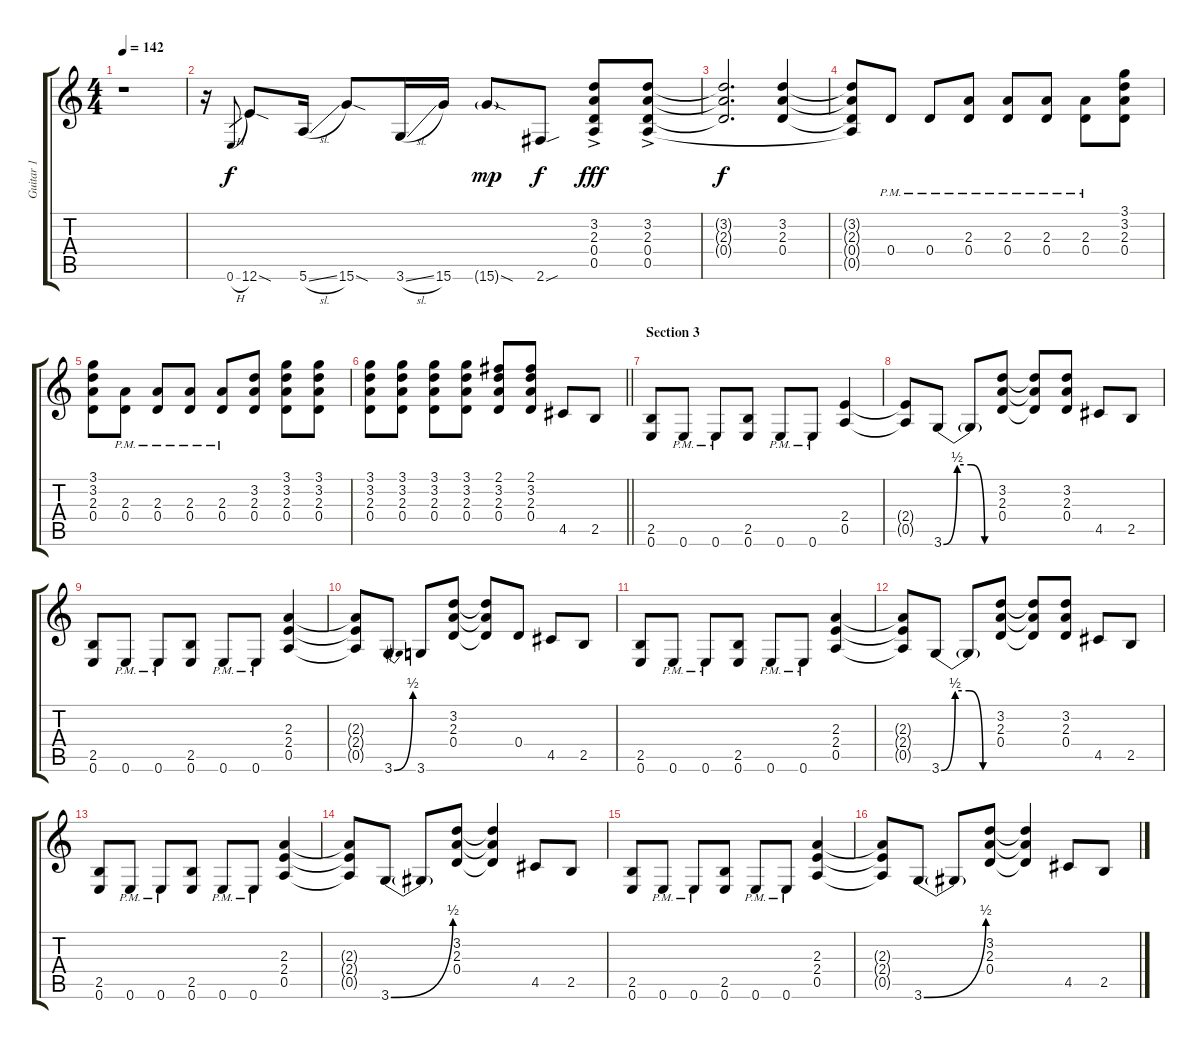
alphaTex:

\track ("Guitar 1" "Guitar 1") {instrument overdrivenguitar}
\staff {score tabs}
\tuning (E4 B3 G3 D3 A2 E2) {hide}
\ts (4 4)
\tempo 142
\clef g2
\ks c
r.1{dy fff} |
r.16 0.6{h}.8{gr dy f} 12.6{sod}.8 5.6{sl}.16 15.6{sod}.8 3.6{sl}.16 15.6.16 15.6{sod g}.8{dy mp} 2.6{sou}.8{dy f} (3.2{ac} 2.3{ac} 0.4{ac} 0.5{ac}).8{dy fff} (3.2{ac} 2.3{ac} 0.4{ac} 0.5{ac}).8 |
(3.2{t} 2.3{t} 0.4{t}).2{d dy f} (3.2 2.3 0.4).4 |
(3.2{t} 2.3{t} 0.4{t} 0.5{t}).8 0.4{pm}.8 0.4{pm}.8 (2.3{pm} 0.4{pm}).8 (2.3{pm} 0.4{pm}).8 (2.3{pm} 0.4{pm}).8 (2.3{pm} 0.4{pm}).8 (3.1 3.2 2.3 0.4).8 |
(3.1 3.2 2.3 0.4).8 (2.3{pm} 0.4{pm}).8 (2.3{pm} 0.4{pm}).8 (2.3{pm} 0.4{pm}).8 (2.3{pm} 0.4{pm}).8 (3.2 2.3 0.4).8 (3.1 3.2 2.3 0.4).8 (3.1 3.2 2.3 0.4).8 |
\barLineRight lightlight
(3.1 3.2 2.3 0.4).8 (3.1 3.2 2.3 0.4).8 (3.1 3.2 2.3 0.4).8 (3.1 3.2 2.3 0.4).8 (2.1 3.2 2.3 0.4).8 (2.1 3.2 2.3 0.4).8 4.5.8 2.5.8 |
\section ("" "Section 3")
(2.5 0.6).8 0.6{pm}.8 0.6{pm}.8 (2.5 0.6).8 0.6{pm}.8 0.6{pm}.8 (2.4 0.5).4 |
(2.4{t} 0.5{t}).8 3.6{be (custom 0 0 15 2 30 2 45 0 60 0)}.8 3.6{t}.8 (3.2 2.3 0.4).8 (3.2{t} 2.3{t} 0.4{t}).8 (3.2 2.3 0.4).8 4.5.8 2.5.8 |
(2.5 0.6).8 0.6{pm}.8 0.6{pm}.8 (2.5 0.6).8 0.6{pm}.8 0.6{pm}.8 (2.3 2.4 0.5).4 |
(2.3{t} 2.4{t} 0.5{t}).8 3.6{be (bend 0 0 60 2)}.8 3.6.8 (3.2 2.3 0.4).8 (3.2{t} 2.3{t} 0.4{t}).8 0.4.8 4.5.8 2.5.8 |
(2.5 0.6).8 0.6{pm}.8 0.6{pm}.8 (2.5 0.6).8 0.6{pm}.8 0.6{pm}.8 (2.3 2.4 0.5).4 |
(2.3{t} 2.4{t} 0.5{t}).8 3.6{be (custom 0 0 15 2 30 2 45 0 60 0)}.8 3.6{t}.8 (3.2 2.3 0.4).8 (3.2{t} 2.3{t} 0.4{t}).8 (3.2 2.3 0.4).8 4.5.8 2.5.8 |
(2.5 0.6).8 0.6{pm}.8 0.6{pm}.8 (2.5 0.6).8 0.6{pm}.8 0.6{pm}.8 (2.3 2.4 0.5).4 |
(2.3{t} 2.4{t} 0.5{t}).8 3.6{be (bend 0 0 60 2)}.8 3.6{t}.8 (3.2 2.3 0.4).8 (3.2{t} 2.3{t} 0.4{t}).4 4.5.8 2.5.8 |
(2.5 0.6).8 0.6{pm}.8 0.6{pm}.8 (2.5 0.6).8 0.6{pm}.8 0.6{pm}.8 (2.3 2.4 0.5).4 |
(2.3{t} 2.4{t} 0.5{t}).8 3.6{be (bend 0 0 60 2)}.8 3.6{t}.8 (3.2 2.3 0.4).8 (3.2{t} 2.3{t} 0.4{t}).4 4.5.8 2.5.8
